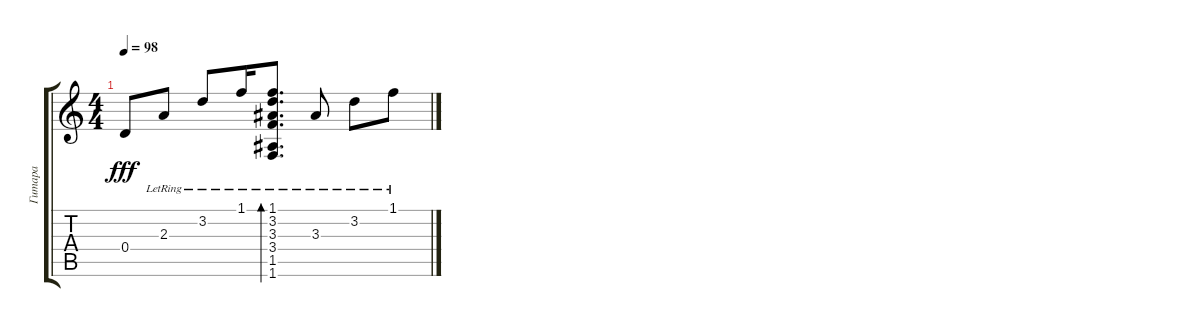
\track ("Гитара" "Гитара") {instrument acousticguitarsteel}
\staff {score tabs}
\tuning (E4 B3 G3 D3 A2 E2) {hide}
\ts (4 4)
\tempo 98
\clef g2
\ks c
0.4.8{dy fff} 2.3{lr}.8 3.2{lr}.8 1.1{lr}.16 (1.1{lr} 3.2 3.3 3.4 1.5 1.6).8{d bd 480} 3.3{lr}.8 3.2{lr}.8 1.1{lr}.8
